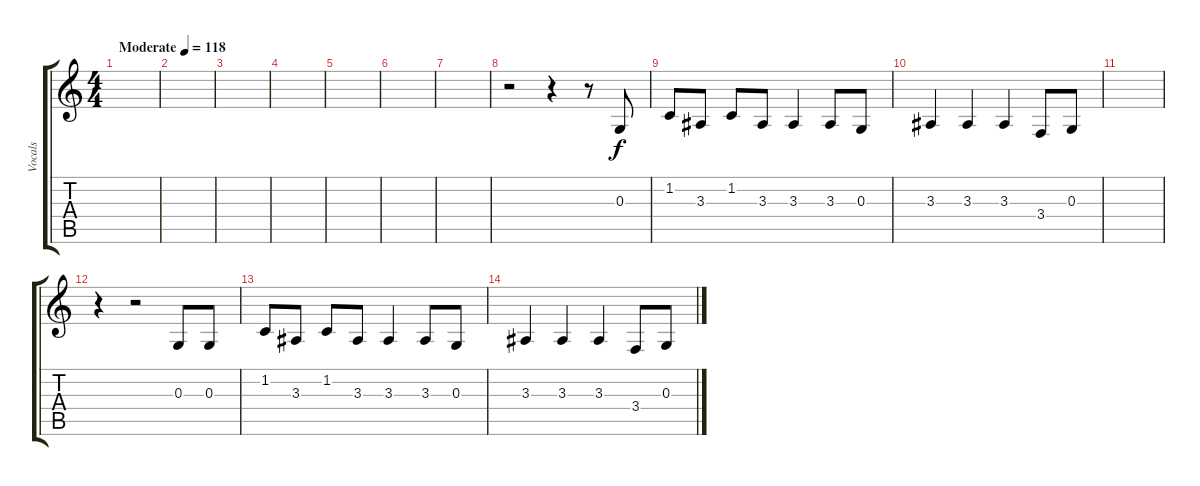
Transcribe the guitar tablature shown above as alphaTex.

\track ("Vocals" "Vocals") {instrument tenorsax}
\staff {score tabs}
\tuning (E4 B3 G3 D3 A2 E2) {hide}
\ts (4 4)
\tempo (118 "Moderate")
\clef g2
\ks c
|
|
|
|
|
|
|
r.2 r.4 r.8 0.3.8 |
1.2.8 3.3.8 1.2.8 3.3.8 3.3.4 3.3.8 0.3.8 |
3.3.4 3.3.4 3.3.4 3.4.8 0.3.8 |
|
r.4 r.2 0.3.8 0.3.8 |
1.2.8 3.3.8 1.2.8 3.3.8 3.3.4 3.3.8 0.3.8 |
3.3.4 3.3.4 3.3.4 3.4.8 0.3.8
